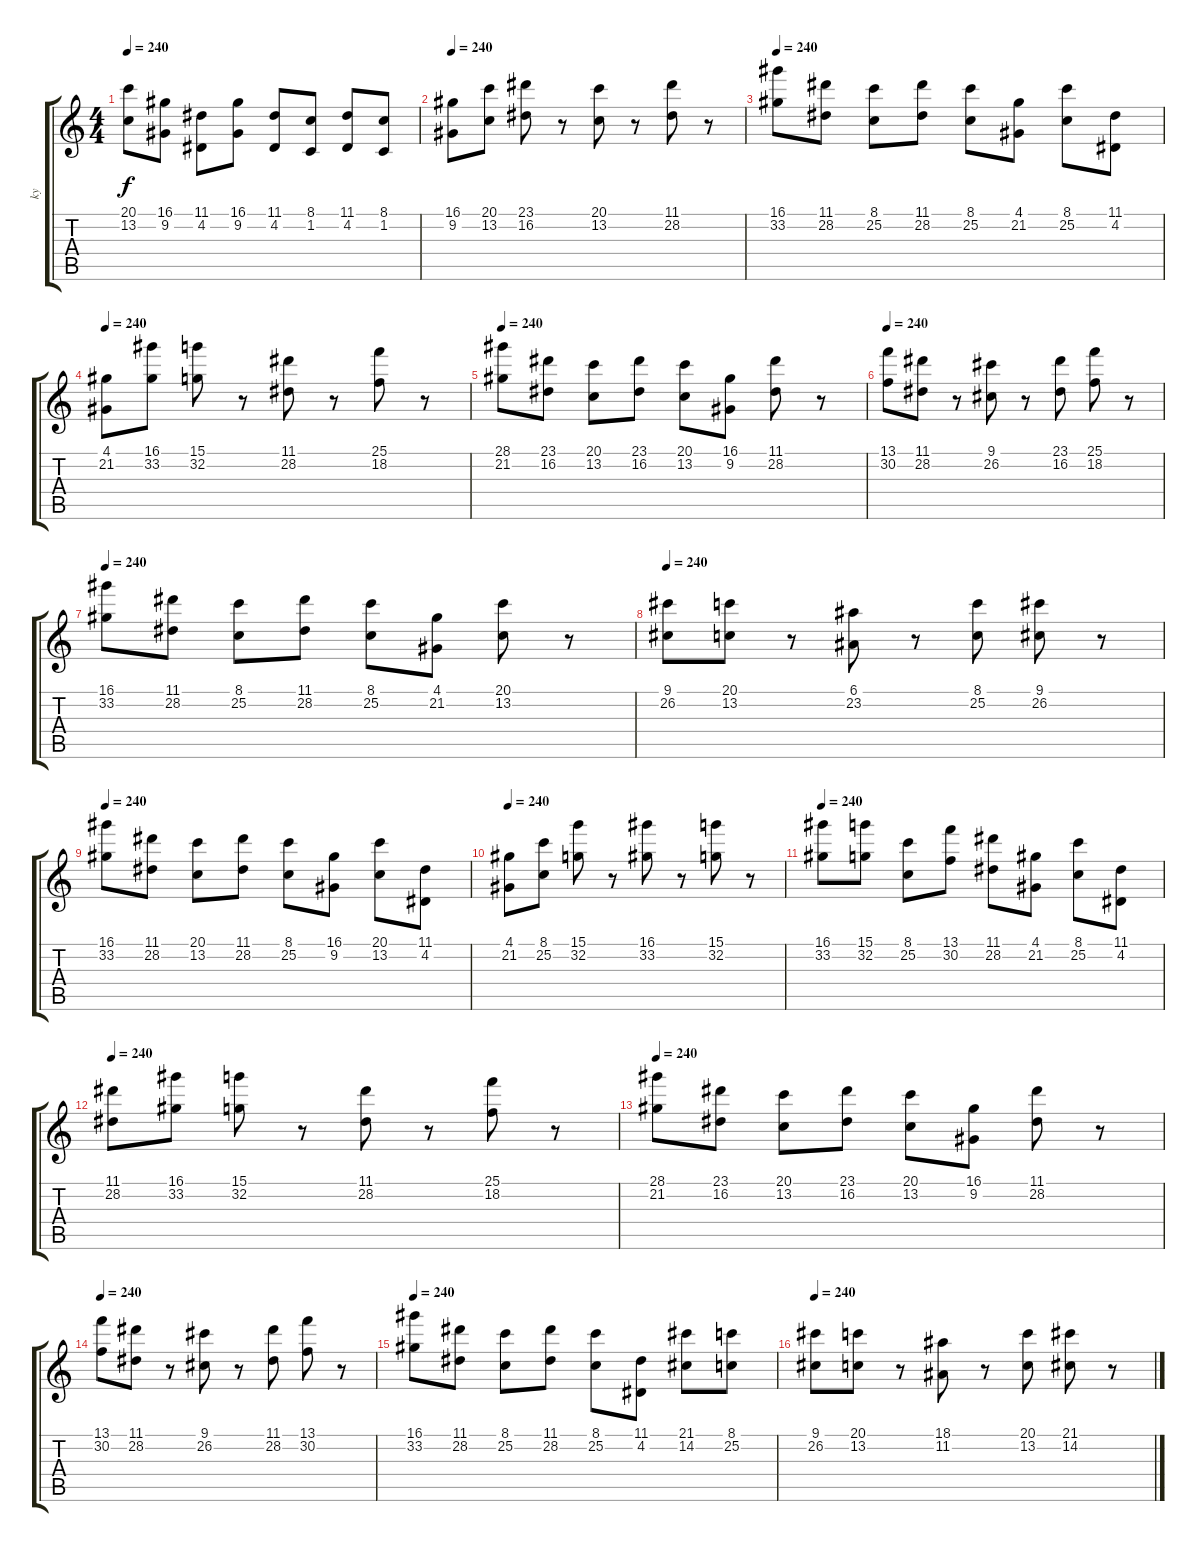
\track ("ky" "ky") {instrument pad3polysynth}
\staff {score tabs}
\tuning (E4 B3 G3 D3 A2 E2) {hide}
\ts (4 4)
\tempo 240
\clef g2
\ks c
(20.1 13.2).8{dy f} (16.1 9.2).8 (11.1 4.2).8 (16.1 9.2).8 (11.1 4.2).8 (8.1 1.2).8 (11.1 4.2).8 (8.1 1.2).8 |
\tempo 240
(16.1 9.2).8 (20.1 13.2).8 (23.1 16.2).8 r.8 (20.1 13.2).8 r.8 (11.1 28.2).8 r.8 |
\tempo 240
(16.1 33.2).8 (11.1 28.2).8 (8.1 25.2).8 (11.1 28.2).8 (8.1 25.2).8 (4.1 21.2).8 (8.1 25.2).8 (11.1 4.2).8 |
\tempo 240
(4.1 21.2).8 (16.1 33.2).8 (15.1 32.2).8 r.8 (11.1 28.2).8 r.8 (25.1 18.2).8 r.8 |
\tempo 240
(28.1 21.2).8 (23.1 16.2).8 (20.1 13.2).8 (23.1 16.2).8 (20.1 13.2).8 (16.1 9.2).8 (11.1 28.2).8 r.8 |
\tempo 240
(13.1 30.2).8 (11.1 28.2).8 r.8 (9.1 26.2).8 r.8 (23.1 16.2).8 (25.1 18.2).8 r.8 |
\tempo 240
(16.1 33.2).8 (11.1 28.2).8 (8.1 25.2).8 (11.1 28.2).8 (8.1 25.2).8 (4.1 21.2).8 (20.1 13.2).8 r.8 |
\tempo 240
(9.1 26.2).8 (20.1 13.2).8 r.8 (6.1 23.2).8 r.8 (8.1 25.2).8 (9.1 26.2).8 r.8 |
\tempo 240
(16.1 33.2).8 (11.1 28.2).8 (20.1 13.2).8 (11.1 28.2).8 (8.1 25.2).8 (16.1 9.2).8 (20.1 13.2).8 (11.1 4.2).8 |
\tempo 240
(4.1 21.2).8 (8.1 25.2).8 (15.1 32.2).8 r.8 (16.1 33.2).8 r.8 (15.1 32.2).8 r.8 |
\tempo 240
(16.1 33.2).8 (15.1 32.2).8 (8.1 25.2).8 (13.1 30.2).8 (11.1 28.2).8 (4.1 21.2).8 (8.1 25.2).8 (11.1 4.2).8 |
\tempo 240
(11.1 28.2).8 (16.1 33.2).8 (15.1 32.2).8 r.8 (11.1 28.2).8 r.8 (25.1 18.2).8 r.8 |
\tempo 240
(28.1 21.2).8 (23.1 16.2).8 (20.1 13.2).8 (23.1 16.2).8 (20.1 13.2).8 (16.1 9.2).8 (11.1 28.2).8 r.8 |
\tempo 240
(13.1 30.2).8 (11.1 28.2).8 r.8 (9.1 26.2).8 r.8 (11.1 28.2).8 (13.1 30.2).8 r.8 |
\tempo 240
(16.1 33.2).8 (11.1 28.2).8 (8.1 25.2).8 (11.1 28.2).8 (8.1 25.2).8 (11.1 4.2).8 (21.1 14.2).8 (8.1 25.2).8 |
\tempo 240
(9.1 26.2).8 (20.1 13.2).8 r.8 (18.1 11.2).8 r.8 (20.1 13.2).8 (21.1 14.2).8 r.8
